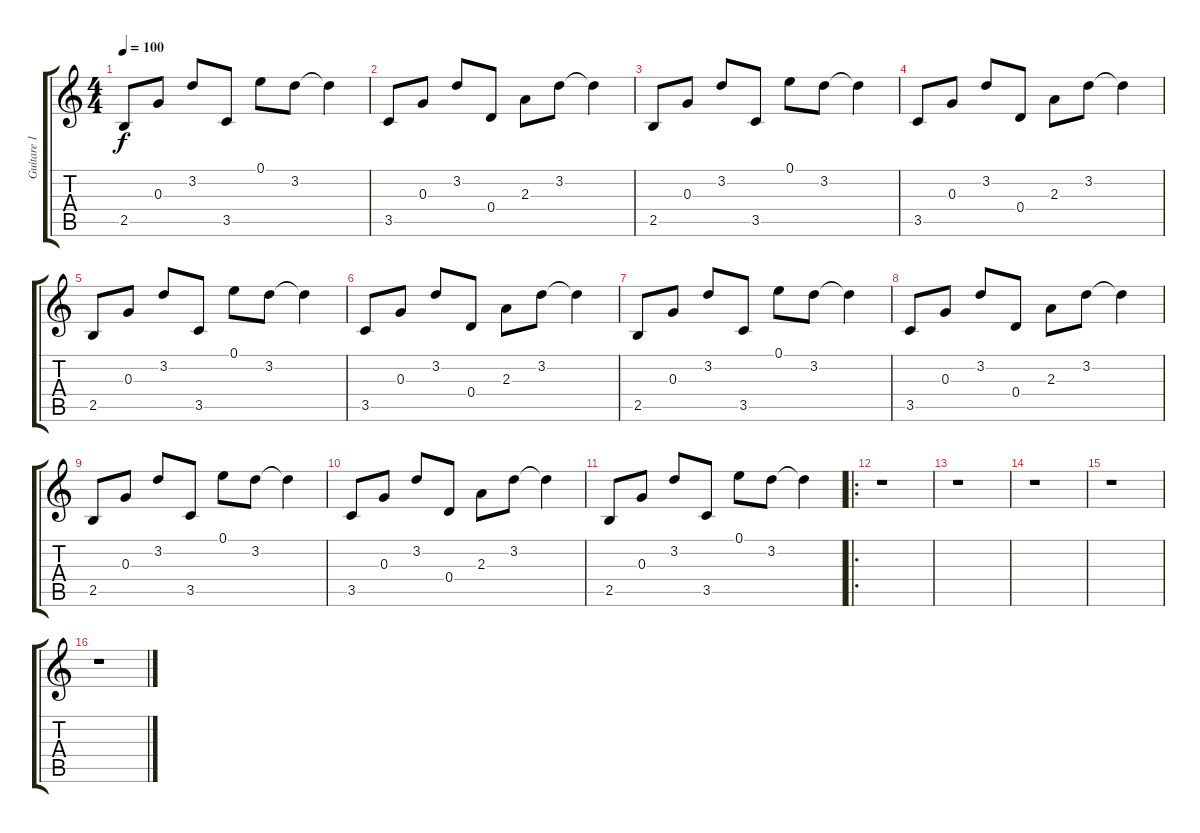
\track ("Guitare 1 (12)" "Guitare 1 ") {instrument acousticguitarsteel}
\staff {score tabs}
\tuning (E4 B3 G3 D3 A2 E2) {hide}
\ts (4 4)
\tempo 100
\clef g2
\ks c
2.5.8{dy f} 0.3.8 3.2.8 3.5.8 0.1.8 3.2.8 3.2{t}.4 |
3.5.8 0.3.8 3.2.8 0.4.8 2.3.8 3.2.8 3.2{t}.4 |
2.5.8 0.3.8 3.2.8 3.5.8 0.1.8 3.2.8 3.2{t}.4 |
3.5.8 0.3.8 3.2.8 0.4.8 2.3.8 3.2.8 3.2{t}.4 |
2.5.8 0.3.8 3.2.8 3.5.8 0.1.8 3.2.8 3.2{t}.4 |
3.5.8 0.3.8 3.2.8 0.4.8 2.3.8 3.2.8 3.2{t}.4 |
2.5.8 0.3.8 3.2.8 3.5.8 0.1.8 3.2.8 3.2{t}.4 |
3.5.8 0.3.8 3.2.8 0.4.8 2.3.8 3.2.8 3.2{t}.4 |
2.5.8 0.3.8 3.2.8 3.5.8 0.1.8 3.2.8 3.2{t}.4 |
3.5.8 0.3.8 3.2.8 0.4.8 2.3.8 3.2.8 3.2{t}.4 |
2.5.8 0.3.8 3.2.8 3.5.8 0.1.8 3.2.8 3.2{t}.4 |
\ro
r.1 |
r.1 |
r.1 |
r.1 |
r.1
